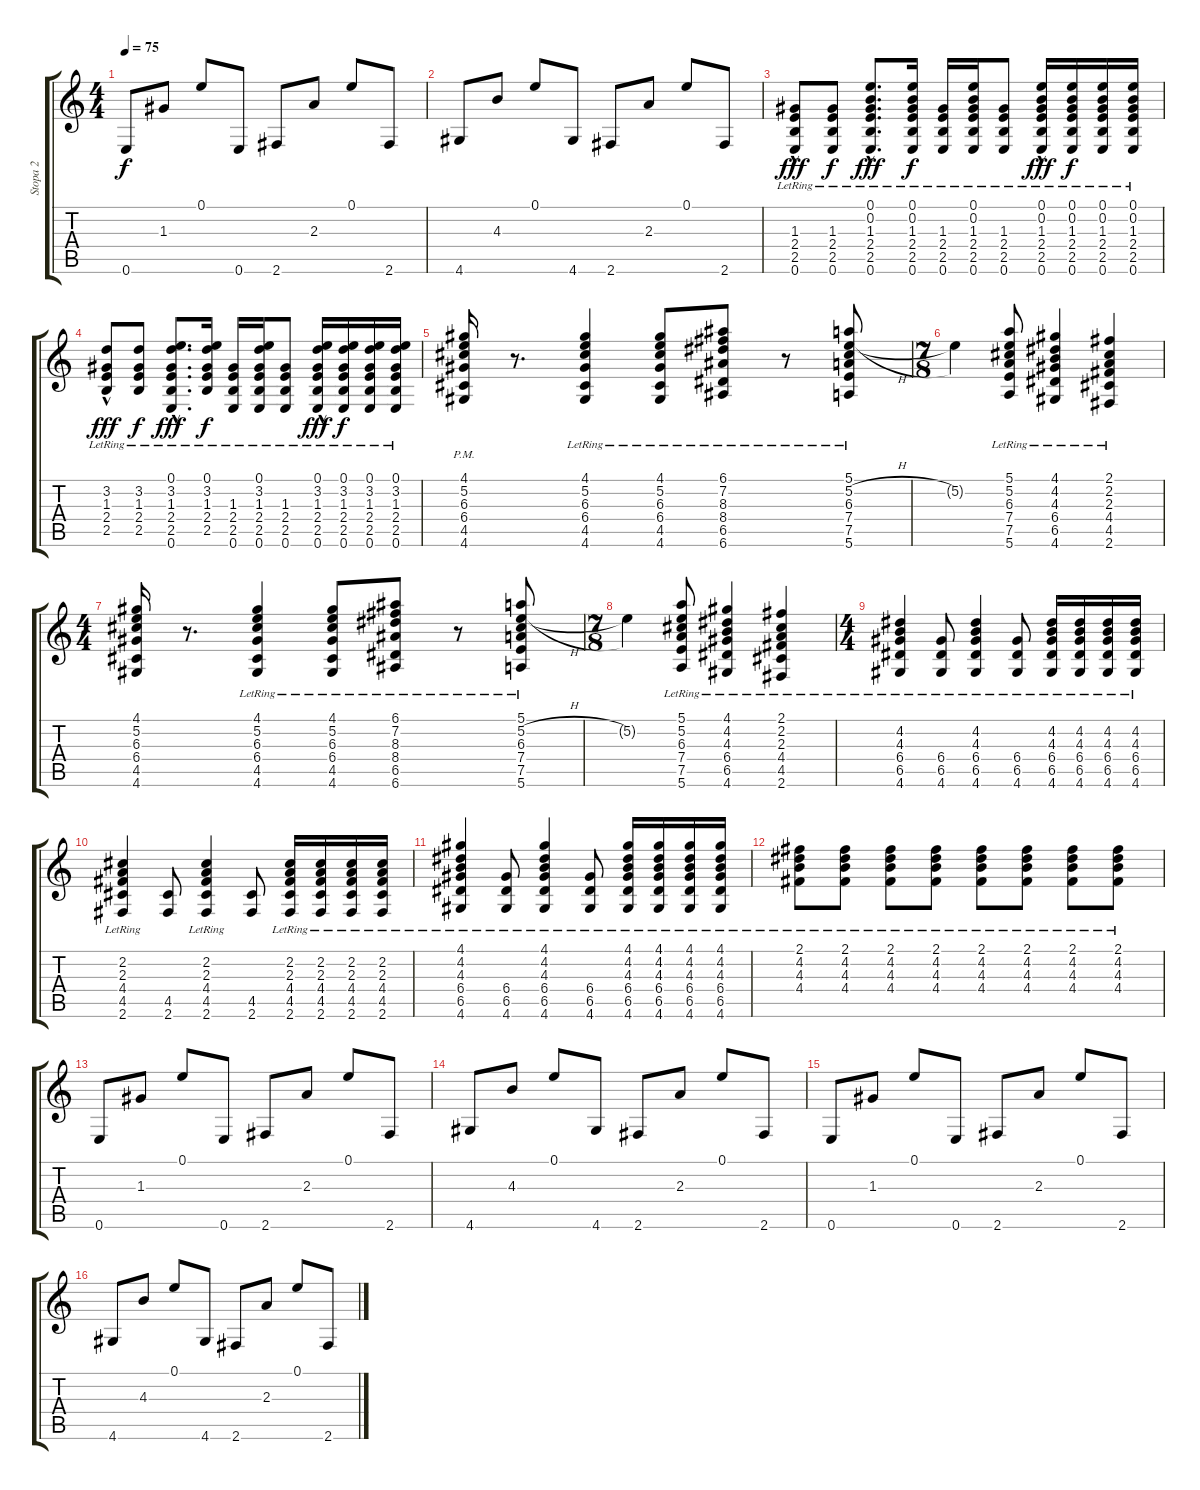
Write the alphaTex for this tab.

\track ("Stopa 2" "Stopa 2") {instrument acousticguitarsteel}
\staff {score tabs}
\tuning (E4 B3 G3 D3 A2 E2) {hide}
\ts (4 4)
\tempo 75
\clef g2
\ks c
0.6.8{dy f} 1.3.8 0.1.8 0.6.8 2.6.8 2.3.8 0.1.8 2.6.8 |
4.6.8 4.3.8 0.1.8 4.6.8 2.6.8 2.3.8 0.1.8 2.6.8 |
(1.3{lr} 2.4{lr} 2.5{hac lr} 0.6{lr}).8{dy fff} (1.3{lr} 2.4{lr} 2.5{lr} 0.6{lr}).8{dy f} (0.1{lr} 0.2{lr} 1.3{lr} 2.4{lr} 2.5{lr} 0.6{hac lr}).8{d dy fff} (0.1{lr} 0.2{lr} 1.3{lr} 2.4{lr} 2.5{lr} 0.6{lr}).16{dy f} (1.3{lr} 2.4{lr} 2.5{lr} 0.6{lr}).16 (0.1{lr} 0.2{lr} 1.3{lr} 2.4{lr} 2.5{lr} 0.6{lr}).16 (1.3{lr} 2.4{lr} 2.5{lr} 0.6{lr}).8 (0.1{lr} 0.2{lr} 1.3{lr} 2.4{hac lr} 2.5{lr} 0.6{lr}).16{dy fff} (0.1{lr} 0.2{lr} 1.3{lr} 2.4{lr} 2.5{lr} 0.6{lr}).16{dy f} (0.1{lr} 0.2{lr} 1.3{lr} 2.4{lr} 2.5{lr} 0.6{lr}).16 (0.1{lr} 0.2{lr} 1.3{lr} 2.4{lr} 2.5{lr} 0.6{lr}).16 |
(3.2{lr} 1.3{hac lr} 2.4{lr} 2.5{lr}).8{dy fff} (3.2{lr} 1.3{lr} 2.4{lr} 2.5{lr}).8{dy f} (0.1{lr} 3.2{lr} 1.3{lr} 2.4{lr} 2.5{hac lr} 0.6{lr}).8{d dy fff} (0.1{lr} 3.2{lr} 1.3{lr} 2.4{lr} 2.5{lr}).16{dy f} (1.3{lr} 2.4{lr} 2.5{lr} 0.6{lr}).16 (0.1{lr} 3.2{lr} 1.3{lr} 2.4{lr} 2.5{lr} 0.6{lr}).16 (1.3{lr} 2.4{lr} 2.5{lr} 0.6{lr}).8 (0.1{lr} 3.2{lr} 1.3{hac lr} 2.4{lr} 2.5{lr} 0.6{lr}).16{dy fff} (0.1{lr} 3.2{lr} 1.3{lr} 2.4{lr} 2.5{lr} 0.6{lr}).16{dy f} (0.1{lr} 3.2{lr} 1.3{lr} 2.4{lr} 2.5{lr} 0.6{lr}).16 (0.1{lr} 3.2{lr} 1.3{lr} 2.4{lr} 2.5{lr} 0.6{lr}).16 |
(4.1 5.2 6.3 6.4 4.5{pm} 4.6).16 r.8{d} (4.1{lr} 5.2{lr} 6.3{lr} 6.4{lr} 4.5{lr} 4.6{lr}).4 (4.1{lr} 5.2{lr} 6.3{lr} 6.4{lr} 4.5{lr} 4.6{lr}).8 (6.1{lr} 7.2{lr} 8.3{lr} 8.4{lr} 6.5{lr} 6.6{lr}).8 r.8 (5.1{lr} 5.2{h lr} 6.3{lr} 7.4{lr} 7.5{lr} 5.6{lr}).8 |
\ts (7 8)
5.2{t}.4 (5.1{lr} 5.2{lr} 6.3{lr} 7.4{lr} 7.5{lr} 5.6{lr}).8 (4.1{lr} 4.2{lr} 4.3{lr} 6.4{lr} 6.5{lr} 4.6{lr}).4 (2.1{lr} 2.2{lr} 2.3{lr} 4.4{lr} 4.5{lr} 2.6{lr}).4 |
\ts (4 4)
(4.1 5.2 6.3 6.4 4.5 4.6).16 r.8{d} (4.1{lr} 5.2{lr} 6.3{lr} 6.4{lr} 4.5{lr} 4.6{lr}).4 (4.1{lr} 5.2{lr} 6.3{lr} 6.4{lr} 4.5{lr} 4.6{lr}).8 (6.1{lr} 7.2{lr} 8.3{lr} 8.4{lr} 6.5{lr} 6.6{lr}).8 r.8 (5.1{lr} 5.2{h lr} 6.3{lr} 7.4{lr} 7.5{lr} 5.6{lr}).8 |
\ts (7 8)
5.2{t}.4 (5.1{lr} 5.2{lr} 6.3{lr} 7.4{lr} 7.5{lr} 5.6{lr}).8 (4.1{lr} 4.2{lr} 4.3{lr} 6.4{lr} 6.5{lr} 4.6{lr}).4 (2.1{lr} 2.2{lr} 2.3{lr} 4.4{lr} 4.5{lr} 2.6{lr}).4 |
\ts (4 4)
(4.2{lr} 4.3{lr} 6.4{lr} 6.5{lr} 4.6{lr}).4 (6.4{lr} 6.5{lr} 4.6{lr}).8 (4.2 4.3{lr} 6.4{lr} 6.5{lr} 4.6{lr}).4 (6.4{lr} 6.5{lr} 4.6{lr}).8 (4.2{lr} 4.3{lr} 6.4{lr} 6.5{lr} 4.6{lr}).16 (4.2{lr} 4.3{lr} 6.4{lr} 6.5{lr} 4.6{lr}).16 (4.2{lr} 4.3{lr} 6.4{lr} 6.5{lr} 4.6{lr}).16 (4.2{lr} 4.3{lr} 6.4{lr} 6.5{lr} 4.6{lr}).16 |
(2.2{lr} 2.3{lr} 4.4{lr} 4.5{lr} 2.6{lr}).4 (4.5 2.6).8 (2.2 2.3{lr} 4.4 4.5 2.6).4 (4.5 2.6).8 (2.2{lr} 2.3{lr} 4.4{lr} 4.5{lr} 2.6{lr}).16 (2.2{lr} 2.3{lr} 4.4{lr} 4.5{lr} 2.6{lr}).16 (2.2{lr} 2.3{lr} 4.4{lr} 4.5{lr} 2.6{lr}).16 (2.2{lr} 2.3{lr} 4.4{lr} 4.5{lr} 2.6{lr}).16 |
(4.1{lr} 4.2{lr} 4.3{lr} 6.4{lr} 6.5{lr} 4.6{lr}).4 (6.4{lr} 6.5{lr} 4.6{lr}).8 (4.1{lr} 4.2{lr} 4.3{lr} 6.4{lr} 6.5{lr} 4.6{lr}).4 (6.4{lr} 6.5{lr} 4.6{lr}).8 (4.1{lr} 4.2{lr} 4.3{lr} 6.4{lr} 6.5{lr} 4.6{lr}).16 (4.1{lr} 4.2{lr} 4.3{lr} 6.4{lr} 6.5{lr} 4.6{lr}).16 (4.1{lr} 4.2{lr} 4.3{lr} 6.4{lr} 6.5{lr} 4.6{lr}).16 (4.1{lr} 4.2{lr} 4.3{lr} 6.4{lr} 6.5{lr} 4.6{lr}).16 |
(2.1{lr} 4.2{lr} 4.3{lr} 4.4{lr}).8 (2.1{lr} 4.2{lr} 4.3{lr} 4.4{lr}).8 (2.1{lr} 4.2{lr} 4.3{lr} 4.4{lr}).8 (2.1{lr} 4.2{lr} 4.3{lr} 4.4{lr}).8 (2.1{lr} 4.2{lr} 4.3{lr} 4.4{lr}).8 (2.1{lr} 4.2{lr} 4.3{lr} 4.4{lr}).8 (2.1{lr} 4.2{lr} 4.3{lr} 4.4{lr}).8 (2.1{lr} 4.2{lr} 4.3{lr} 4.4{lr}).8 |
0.6.8 1.3.8 0.1.8 0.6.8 2.6.8 2.3.8 0.1.8 2.6.8 |
4.6.8 4.3.8 0.1.8 4.6.8 2.6.8 2.3.8 0.1.8 2.6.8 |
0.6.8 1.3.8 0.1.8 0.6.8 2.6.8 2.3.8 0.1.8 2.6.8 |
4.6.8 4.3.8 0.1.8 4.6.8 2.6.8 2.3.8 0.1.8 2.6.8
